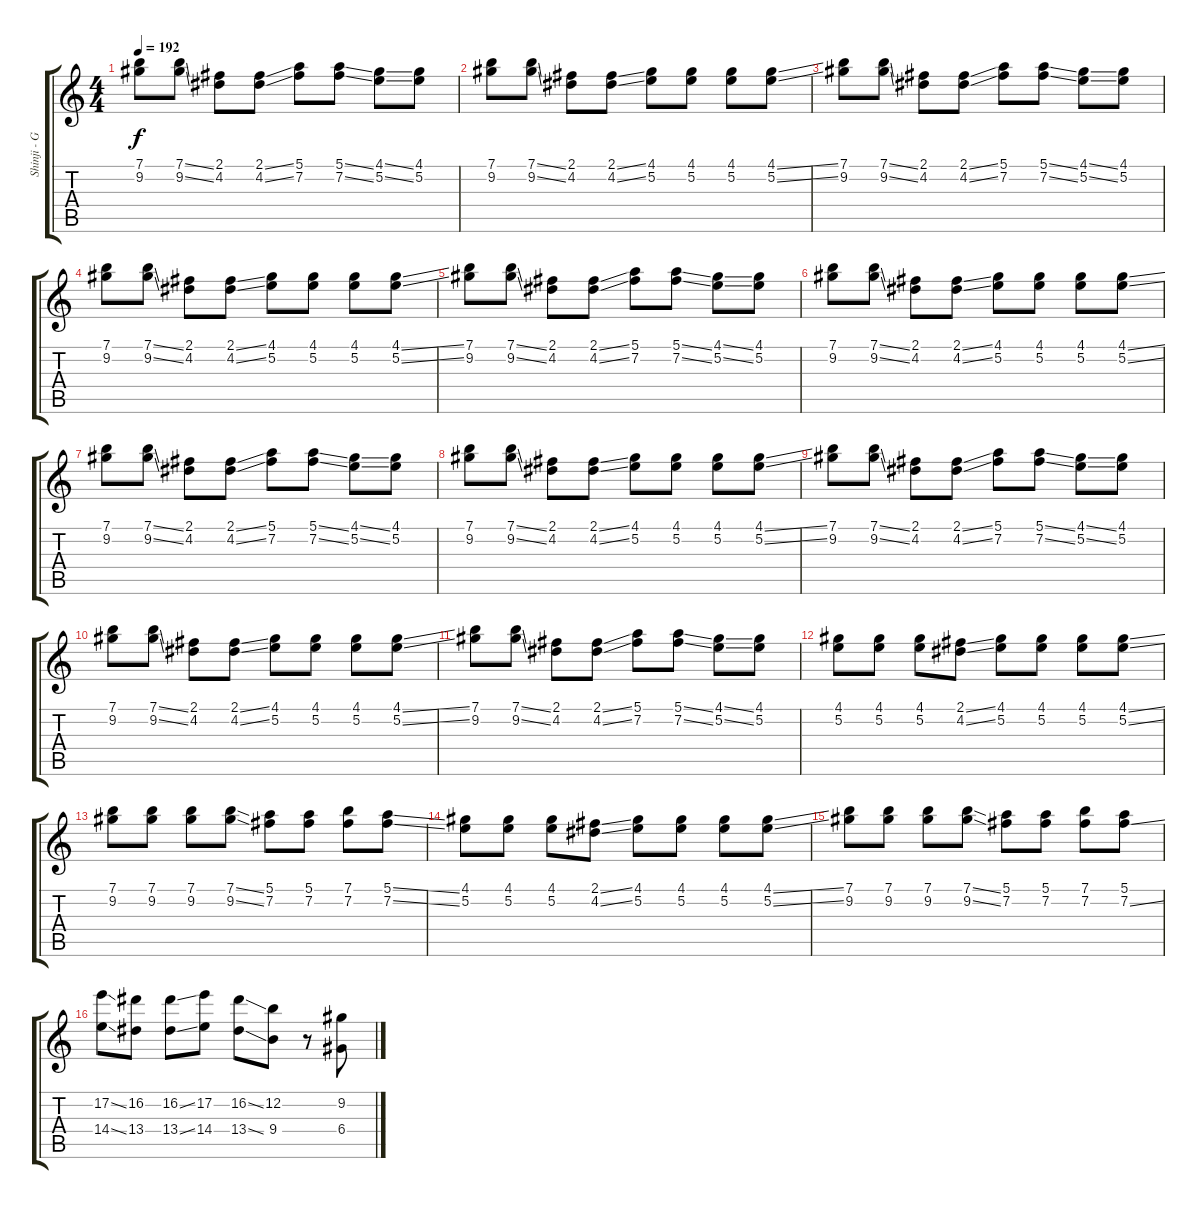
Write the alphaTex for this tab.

\track ("Shinji - Guitar 1 " "Shinji - G") {instrument distortionguitar}
\staff {score tabs}
\tuning (E4 B3 G3 D3 A2 E2) {hide}
\ts (4 4)
\tempo 192
\clef g2
\ks c
(7.1 9.2).8{dy f} (7.1{ss} 9.2{ss}).8 (2.1 4.2).8 (2.1{ss} 4.2{ss}).8 (5.1 7.2).8 (5.1{ss} 7.2{ss}).8 (4.1{ss} 5.2{ss}).8 (4.1 5.2).8 |
(7.1 9.2).8 (7.1{ss} 9.2{ss}).8 (2.1 4.2).8 (2.1{ss} 4.2{ss}).8 (4.1 5.2).8 (4.1 5.2).8 (4.1 5.2).8 (4.1{ss} 5.2{ss}).8 |
(7.1 9.2).8 (7.1{ss} 9.2{ss}).8 (2.1 4.2).8 (2.1{ss} 4.2{ss}).8 (5.1 7.2).8 (5.1{ss} 7.2{ss}).8 (4.1{ss} 5.2{ss}).8 (4.1 5.2).8 |
(7.1 9.2).8 (7.1{ss} 9.2{ss}).8 (2.1 4.2).8 (2.1{ss} 4.2{ss}).8 (4.1 5.2).8 (4.1 5.2).8 (4.1 5.2).8 (4.1{ss} 5.2{ss}).8 |
(7.1 9.2).8 (7.1{ss} 9.2{ss}).8 (2.1 4.2).8 (2.1{ss} 4.2{ss}).8 (5.1 7.2).8 (5.1{ss} 7.2{ss}).8 (4.1{ss} 5.2{ss}).8 (4.1 5.2).8 |
(7.1 9.2).8 (7.1{ss} 9.2{ss}).8 (2.1 4.2).8 (2.1{ss} 4.2{ss}).8 (4.1 5.2).8 (4.1 5.2).8 (4.1 5.2).8 (4.1{ss} 5.2{ss}).8 |
(7.1 9.2).8 (7.1{ss} 9.2{ss}).8 (2.1 4.2).8 (2.1{ss} 4.2{ss}).8 (5.1 7.2).8 (5.1{ss} 7.2{ss}).8 (4.1{ss} 5.2{ss}).8 (4.1 5.2).8 |
(7.1 9.2).8 (7.1{ss} 9.2{ss}).8 (2.1 4.2).8 (2.1{ss} 4.2{ss}).8 (4.1 5.2).8 (4.1 5.2).8 (4.1 5.2).8 (4.1{ss} 5.2{ss}).8 |
(7.1 9.2).8 (7.1{ss} 9.2{ss}).8 (2.1 4.2).8 (2.1{ss} 4.2{ss}).8 (5.1 7.2).8 (5.1{ss} 7.2{ss}).8 (4.1{ss} 5.2{ss}).8 (4.1 5.2).8 |
(7.1 9.2).8 (7.1{ss} 9.2{ss}).8 (2.1 4.2).8 (2.1{ss} 4.2{ss}).8 (4.1 5.2).8 (4.1 5.2).8 (4.1 5.2).8 (4.1{ss} 5.2{ss}).8 |
(7.1 9.2).8 (7.1{ss} 9.2{ss}).8 (2.1 4.2).8 (2.1{ss} 4.2{ss}).8 (5.1 7.2).8 (5.1{ss} 7.2{ss}).8 (4.1{ss} 5.2{ss}).8 (4.1 5.2).8 |
(4.1 5.2).8 (4.1 5.2).8 (4.1 5.2).8 (2.1{ss} 4.2{ss}).8 (4.1 5.2).8 (4.1 5.2).8 (4.1 5.2).8 (4.1{ss} 5.2{ss}).8 |
(7.1 9.2).8 (7.1 9.2).8 (7.1 9.2).8 (7.1{ss} 9.2{ss}).8 (5.1 7.2).8 (5.1 7.2).8 (7.1 7.2).8 (5.1{ss} 7.2{ss}).8 |
(4.1 5.2).8 (4.1 5.2).8 (4.1 5.2).8 (2.1{ss} 4.2{ss}).8 (4.1 5.2).8 (4.1 5.2).8 (4.1 5.2).8 (4.1{ss} 5.2{ss}).8 |
(7.1 9.2).8 (7.1 9.2).8 (7.1 9.2).8 (7.1{ss} 9.2{ss}).8 (5.1 7.2).8 (5.1 7.2).8 (7.1 7.2).8 (5.1 7.2{ss}).8 |
(17.2{ss} 14.4{ss}).8 (16.2 13.4).8 (16.2{ss} 13.4{ss}).8 (17.2 14.4).8 (16.2{ss} 13.4{ss}).8 (12.2 9.4).8 r.8 (9.2 6.4).8
